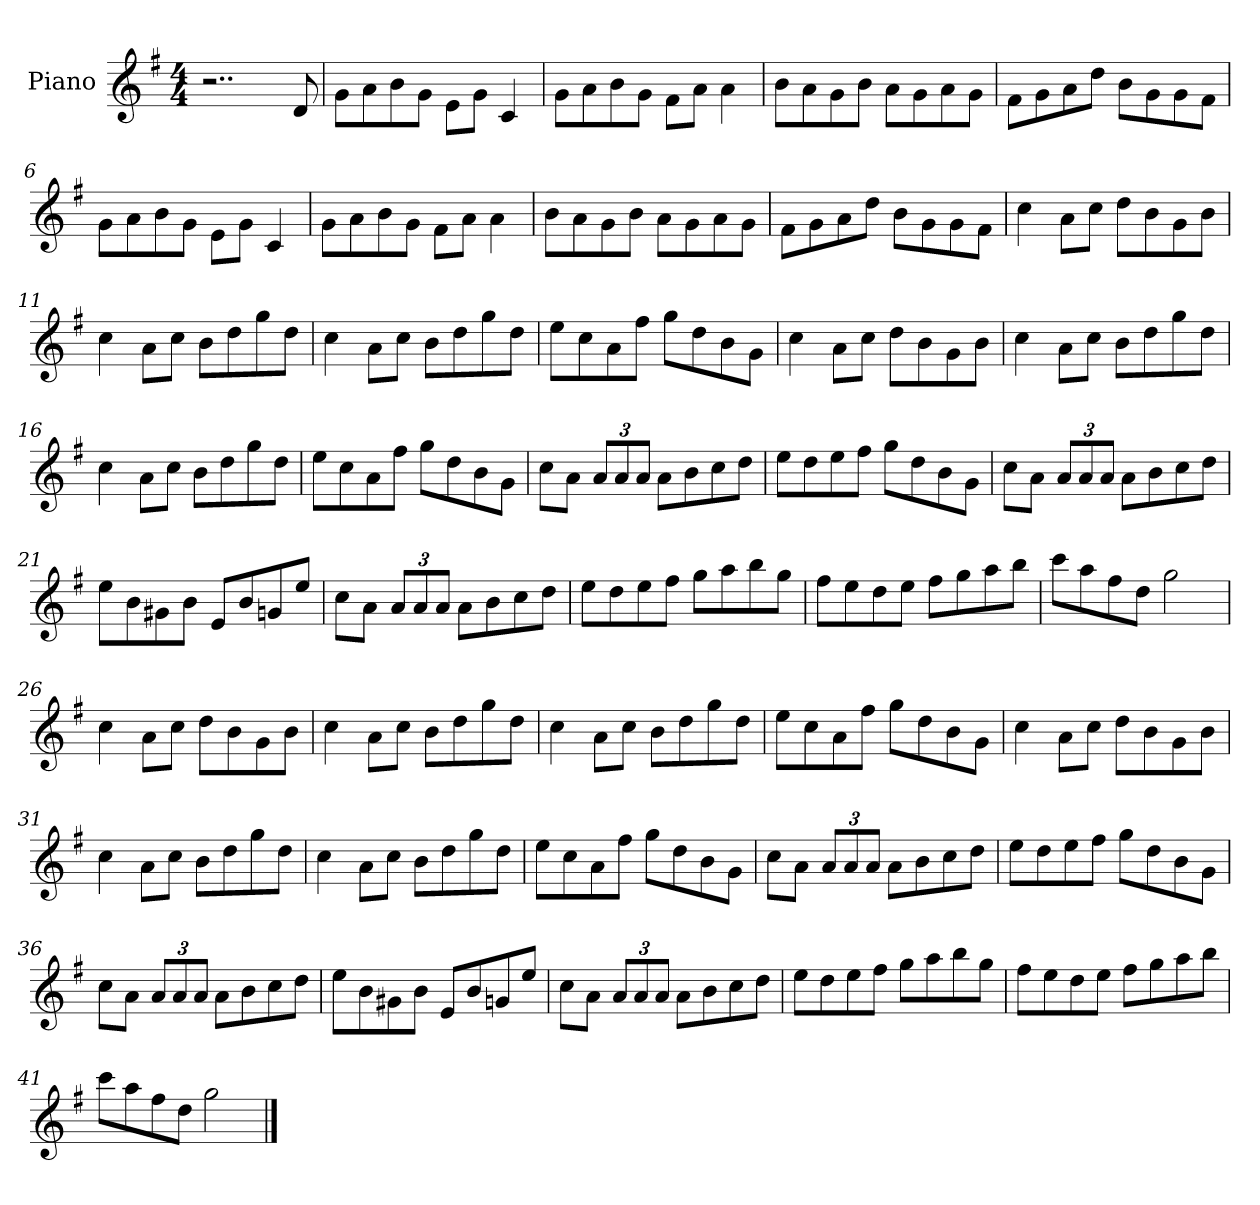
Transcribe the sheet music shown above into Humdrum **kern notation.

**kern
*part1
*staff1
*I"Piano
*I'Pno
*clefG2
*k[f#]
*M4/4
=1
2..r
8d/
=2
8g\L
8a\
8b\
8g\J
8e\L
8g\J
4c/
=3
8g\L
8a\
8b\
8g\J
8f#\L
8a\J
4a\
=4
8b\L
8a\
8g\
8b\J
8a\L
8g\
8a\
8g\J
=5
8f#\L
8g\
8a\
8dd\J
8b\L
8g\
8g\
8f#\J
=6
8g\L
8a\
8b\
8g\J
8e\L
8g\J
4c/
=7
8g\L
8a\
8b\
8g\J
8f#\L
8a\J
4a\
=8
8b\L
8a\
8g\
8b\J
8a\L
8g\
8a\
8g\J
=9
8f#\L
8g\
8a\
8dd\J
8b\L
8g\
8g\
8f#\J
=10
4cc\
8a\L
8cc\J
8dd\L
8b\
8g\
8b\J
=11
4cc\
8a\L
8cc\J
8b\L
8dd\
8gg\
8dd\J
=12
4cc\
8a\L
8cc\J
8b\L
8dd\
8gg\
8dd\J
=13
8ee\L
8cc\
8a\
8ff#\J
8gg\L
8dd\
8b\
8g\J
=14
4cc\
8a\L
8cc\J
8dd\L
8b\
8g\
8b\J
=15
4cc\
8a\L
8cc\J
8b\L
8dd\
8gg\
8dd\J
=16
4cc\
8a\L
8cc\J
8b\L
8dd\
8gg\
8dd\J
=17
8ee\L
8cc\
8a\
8ff#\J
8gg\L
8dd\
8b\
8g\J
=18
8cc\L
8a\J
*Xbrackettup
12a/L
12a/
12a/J
8a\L
8b\
8cc\
8dd\J
=19
8ee\L
8dd\
8ee\
8ff#\J
8gg\L
8dd\
8b\
8g\J
=20
8cc\L
8a\J
12a/L
12a/
12a/J
8a\L
8b\
8cc\
8dd\J
=21
8ee\L
8b\
8g#X\
8b\J
8e/L
8b/
8gn/
8ee/J
=22
8cc\L
8a\J
12a/L
12a/
12a/J
8a\L
8b\
8cc\
8dd\J
=23
8ee\L
8dd\
8ee\
8ff#\J
8gg\L
8aa\
8bb\
8gg\J
=24
8ff#\L
8ee\
8dd\
8ee\J
8ff#\L
8gg\
8aa\
8bb\J
=25
8ccc\L
8aa\
8ff#\
8dd\J
2gg\
=26
4cc\
8a\L
8cc\J
8dd\L
8b\
8g\
8b\J
=27
4cc\
8a\L
8cc\J
8b\L
8dd\
8gg\
8dd\J
=28
4cc\
8a\L
8cc\J
8b\L
8dd\
8gg\
8dd\J
=29
8ee\L
8cc\
8a\
8ff#\J
8gg\L
8dd\
8b\
8g\J
=30
4cc\
8a\L
8cc\J
8dd\L
8b\
8g\
8b\J
=31
4cc\
8a\L
8cc\J
8b\L
8dd\
8gg\
8dd\J
=32
4cc\
8a\L
8cc\J
8b\L
8dd\
8gg\
8dd\J
=33
8ee\L
8cc\
8a\
8ff#\J
8gg\L
8dd\
8b\
8g\J
=34
8cc\L
8a\J
12a/L
12a/
12a/J
8a\L
8b\
8cc\
8dd\J
=35
8ee\L
8dd\
8ee\
8ff#\J
8gg\L
8dd\
8b\
8g\J
=36
8cc\L
8a\J
12a/L
12a/
12a/J
8a\L
8b\
8cc\
8dd\J
=37
8ee\L
8b\
8g#X\
8b\J
8e/L
8b/
8gn/
8ee/J
=38
8cc\L
8a\J
12a/L
12a/
12a/J
8a\L
8b\
8cc\
8dd\J
=39
8ee\L
8dd\
8ee\
8ff#\J
8gg\L
8aa\
8bb\
8gg\J
=40
8ff#\L
8ee\
8dd\
8ee\J
8ff#\L
8gg\
8aa\
8bb\J
=41
8ccc\L
8aa\
8ff#\
8dd\J
2gg\
==
*-
